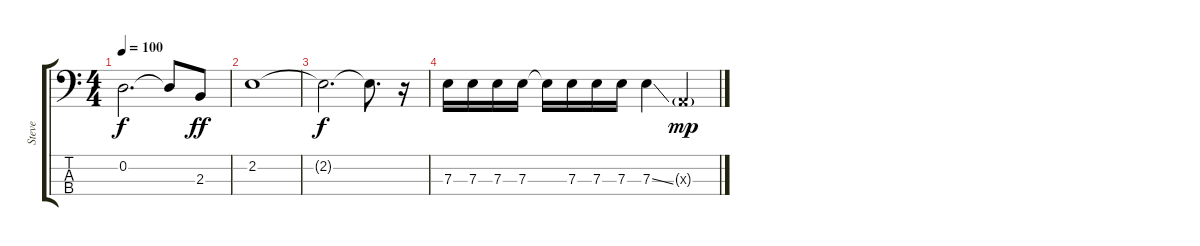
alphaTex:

\track ("Steve" "Steve") {instrument electricbassfinger}
\staff {score tabs}
\tuning (G2 D2 A1 E1) {hide}
\ts (4 4)
\tempo 100
\clef f4
\ks c
0.2{t}.2{d dy f} 0.2{t}.8 2.3.8{dy ff} |
2.2.1 |
2.2{t}.2{d dy f} 2.2{t}.8{d} r.16 |
7.3.16 7.3.16 7.3.16 7.3.16 7.3{t}.16 7.3.16 7.3.16 7.3.16 7.3{ss}.4 0.3{g x}.4{dy mp}
